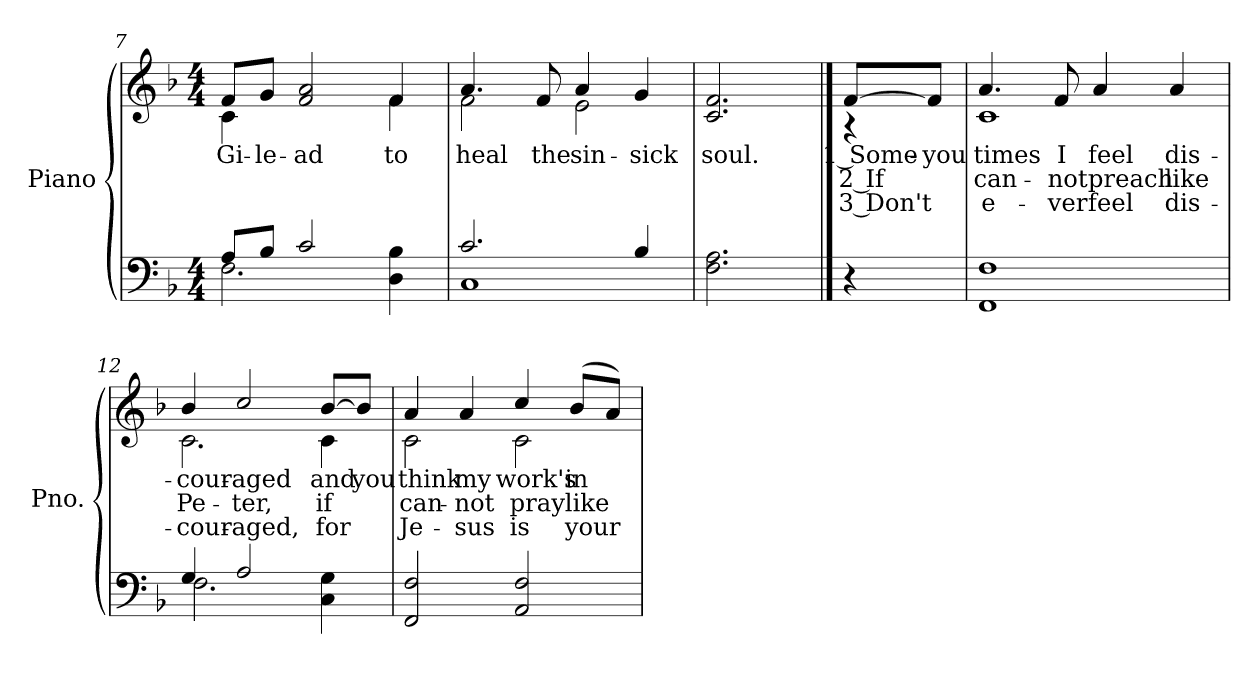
**kern	**kern	**text	**text	**text
*part2	*part1	*part1	*part1	*part1
*staff2	*staff1	*staff1	*staff1	*staff1
*I"Piano	*I"Piano	*	*	*
*I'Pno.	*I'Pno.	*	*	*
*clefF4	*clefG2	*	*	*
*k[b-]	*k[b-]	*	*	*
*F:	*F:	*	*	*
*M4/4	*M4/4	*	*	*
=7	=7	=7	=7	=7
*^	*	*	*	*
!	!	!	!LO:LY:b:color=#000000	!	!
*	*	*^	*	*	*
8Ai/L	2.Fi\	8fi/L	4ci\	Gi-	.	.
!	!	!	!	!LO:LY:b:color=#000000	!	!
8B-i/J	.	8gi/J	.	-le-	.	.
!	!	!	!	!LO:LY:b:color=#000000	!	!
2ci/	.	2fi/ 2ai	2ryy	-ad	.	.
!	!	!	!	!LO:LY:b:color=#000000	!	!
4Di\ 4B-i	4ryy	4fi/	4fi\	to	.	.
=8	=8	=8	=8	=8	=8	=8
!	!	!	!	!LO:LY:b:color=#000000	!	!
2.ci/	1Ci	4.ai/	2fi\	heal	.	.
!	!	!	!	!LO:LY:b:color=#000000	!	!
.	.	8fi/	.	the	.	.
!	!	!	!	!LO:LY:b:color=#000000	!	!
.	.	4ai/	2ei\	sin-	.	.
!	!	!	!	!LO:LY:b:color=#000000	!	!
4B-i/	.	4gi/	.	-sick	.	.
*v	*v	*	*	*	*	*
*	*v	*v	*	*	*
=9	=9	=9	=9	=9
!	!	!LO:LY:b:color=#000000	!	!
2.Fi\ 2.Ai	2.ci/ 2.fi	soul.	.	.
!!LO:LB:g=z
==10	==10	==10	==10	==10
!	!	!LO:LY:b:color=#000000	!LO:LY:b:color=#000000	!LO:LY:b:color=#000000
*	*^	*	*	*
4r	[8fi/L	4r	1 Some-	2 If	3 Don't
!	!	!	!LO:LY:b:color=#000000	!	!
.	8fi/J]	.	you	.	.
=11	=11	=11	=11	=11	=11
!	!	!	!LO:LY:b:color=#000000	!LO:LY:b:color=#000000	!LO:LY:b:color=#000000
1FFi 1Fi	4.ai/	1ci	-times	can-	e-
!	!	!	!LO:LY:b:color=#000000	!LO:LY:b:color=#000000	!LO:LY:b:color=#000000
.	8fi/	.	I	-not	-ver
!	!	!	!LO:LY:b:color=#000000	!LO:LY:b:color=#000000	!LO:LY:b:color=#000000
.	4ai/	.	feel	preach	feel
!	!	!	!LO:LY:b:color=#000000	!LO:LY:b:color=#000000	!LO:LY:b:color=#000000
.	4ai/	.	dis-	like	dis-
=12	=12	=12	=12	=12	=12
*^	*	*	*	*	*
!	!	!	!	!LO:LY:b:color=#000000	!LO:LY:b:color=#000000	!LO:LY:b:color=#000000
4Gi/	2.Fi\	4b-i/	2.ci\	-cour-	Pe-	-cour-
!	!	!	!	!LO:LY:b:color=#000000	!LO:LY:b:color=#000000	!LO:LY:b:color=#000000
2Ai/	.	2cci/	.	-aged	-ter,	-aged,
!	!	!	!	!LO:LY:b:color=#000000	!LO:LY:b:color=#000000	!LO:LY:b:color=#000000
4Ci\ 4Gi	4ryy	[8b-i/L	4ci\	and	if	for
!	!	!	!	!LO:LY:b:color=#000000	!	!
.	.	8b-i/J]	.	you	.	.
*v	*v	*	*	*	*	*
=13	=13	=13	=13	=13	=13
!	!	!	!LO:LY:b:color=#000000	!LO:LY:b:color=#000000	!LO:LY:b:color=#000000
2FFi/ 2Fi	4ai/	2ci\	think	can-	Je-
!	!	!	!LO:LY:b:color=#000000	!LO:LY:b:color=#000000	!LO:LY:b:color=#000000
.	4ai/	.	my	-not	-sus
!	!	!	!LO:LY:b:color=#000000	!LO:LY:b:color=#000000	!LO:LY:b:color=#000000
2AAi/ 2Fi	4cci/	2ci\	work's	pray	is
!	!	!	!LO:LY:b:color=#000000	!LO:LY:b:color=#000000	!LO:LY:b:color=#000000
.	(8b-i/L	.	in	like	your
.	8ai/J)	.	.	.	.
*	*v	*v	*	*	*
=	=	=	=	=
*-	*-	*-	*-	*-
